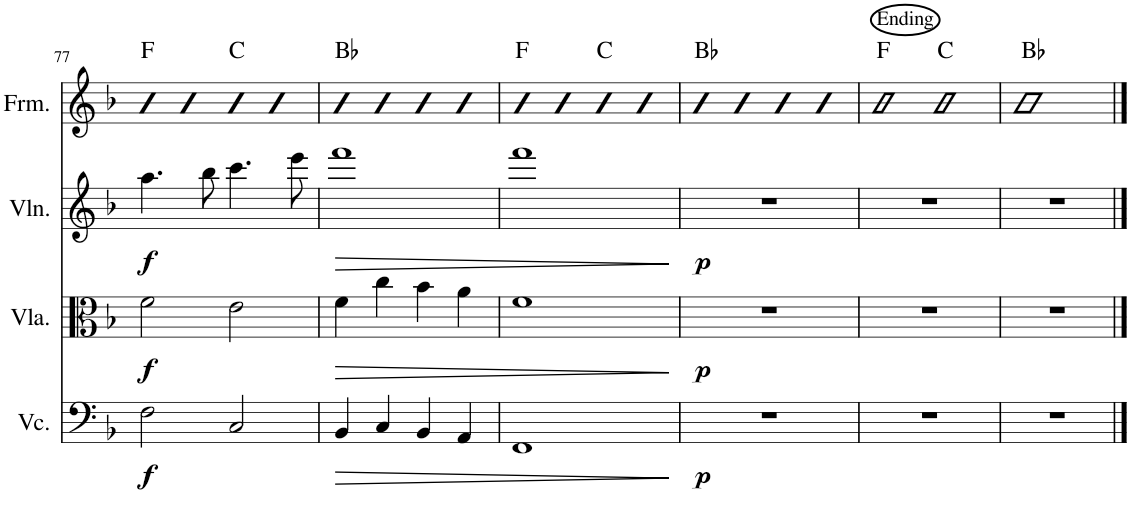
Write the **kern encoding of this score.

**kern	**dynam	**kern	**dynam	**kern	**dynam	**kern	**harte
*part4	*part4	*part3	*part3	*part2	*part2	*part1	*part1
*staff4	*staff4	*staff3	*staff3	*staff2	*staff2	*staff1	*
*I"Violoncello	*	*I"Viola	*	*I"Violin	*	*I"Form	*
*I'Vc.	*	*I'Vla.	*	*I'Vln.	*	*I'Frm.	*
!!LO:PB:g=z
*clefF4	*	*clefC3	*	*clefG2	*	*clefG2	*
*k[b-]	*	*k[b-]	*	*k[b-]	*	*k[b-]	*
*M4/4	*	*M4/4	*	*M4/4	*	*M4/4	*
=77	=77	=77	=77	=77	=77	=77	=77
!	!LO:DY:b	!	!LO:DY:b	!	!LO:DY:b	!	!
2F\	f	2f\	f	4.aa\	f	4b-	F:maj
.	.	.	.	.	.	4b-	.
.	.	.	.	8bb-\	.	.	.
2C/	.	2e\	.	4.ccc\	.	4b-	C:maj
.	.	.	.	.	.	4b-	.
.	.	.	.	8eee\	.	.	.
=78	=78	=78	=78	=78	=78	=78	=78
!	!LO:HP:b	!	!LO:HP:b	!	!LO:HP:b	!	!
4BB-/	>	4f\	>	1fff	>	4b-	Bb:maj
4C/	.	4cc\	.	.	.	4b-	.
4BB-/	.	4b-\	.	.	.	4b-	.
4AA/	.	4a\	.	.	.	4b-	.
=79	=79	=79	=79	=79	=79	=79	=79
1FF	.	1f	.	1fff	.	4b-	F:maj
.	.	.	.	.	.	4b-	.
.	.	.	.	.	.	4b-	C:maj
.	.	.	.	.	.	4b-	.
.	]	.	]	.	]	.	.
=80	=80	=80	=80	=80	=80	=80	=80
!	!LO:DY:b	!	!LO:DY:b	!	!LO:DY:b	!	!
1r	p	1r	p	1r	p	4b-	Bb:maj
.	.	.	.	.	.	4b-	.
.	.	.	.	.	.	4b-	.
.	.	.	.	.	.	4b-	.
=81	=81	=81	=81	=81	=81	=81	=81
!	!	!	!	!	!	!LO:TX:a:t=Ending	!
1r	.	1r	.	1r	.	2b-	F:maj
.	.	.	.	.	.	2b-	C:maj
=82	=82	=82	=82	=82	=82	=82	=82
1r	.	1r	.	1r	.	1b-	Bb:maj
==	==	==	==	==	==	==	==
*-	*-	*-	*-	*-	*-	*-	*-
